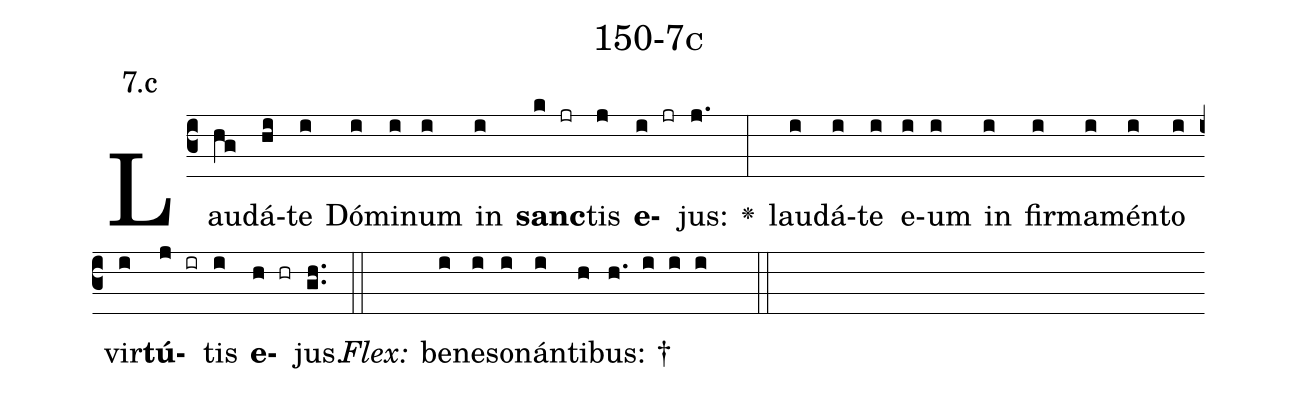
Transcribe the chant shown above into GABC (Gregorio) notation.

name: 150-7c;
annotation: 7.c;
%%
(c3)Lau(hg)dá(hi)te(i) Dó(i)mi(i)num(i) in(i) <b>sanc</b>(k jr)tis(j) <b>e</b>(i jr)jus:(j.) <v>\greheightstar</v>(:) lau(i)dá(i)te(i) e(i)um(i) in(i) fir(i)ma(i)mén(i)to(i) vir(i)<b>tú</b>(j ir)tis(i) <b>e</b>(h hr)jus.(gh..) (::)
<i>Flex:</i>()  be(i)ne(i)so(i)nán(i)ti(h)bus: †(h. i i i  ::)

%E(i) u(i) o(j) u(i) a(h) e.(gh..) (::)
